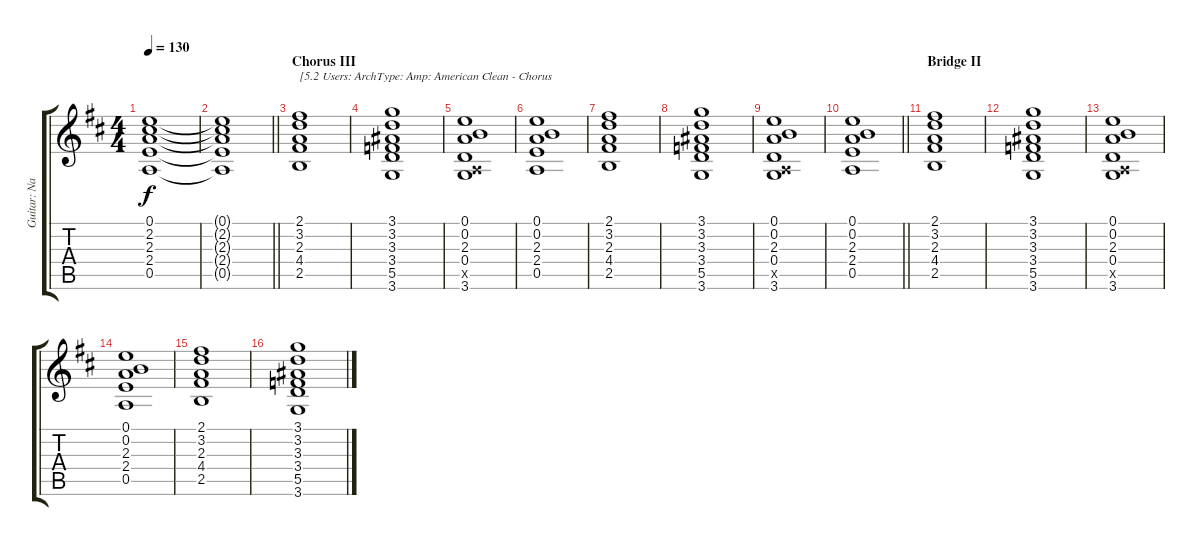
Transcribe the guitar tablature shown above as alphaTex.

\track ("Guitar: Nancy" "Guitar: Na") {instrument electricguitarclean}
\staff {score tabs}
\tuning (E4 B3 G3 D3 A2 E2) {hide}
\ts (4 4)
\tempo 130
\clef g2
\ks d
(0.1 2.2 2.3 2.4 0.5).1{dy f} |
\barLineRight lightlight
(0.1{t} 2.2{t} 2.3{t} 2.4{t} 0.5{t}).1 |
\section ("" "Chorus III")
(2.1 3.2 2.3 4.4 2.5).1{txt "[5.2 Users: ArchType: Amp: American Clean - Chorus"} |
(3.1 3.2 3.3 3.4 5.5 3.6).1 |
(0.1 0.2 2.3 0.4 0.5{x} 3.6).1 |
(0.1 0.2 2.3 2.4 0.5).1 |
(2.1 3.2 2.3 4.4 2.5).1 |
(3.1 3.2 3.3 3.4 5.5 3.6).1 |
(0.1 0.2 2.3 0.4 0.5{x} 3.6).1 |
\barLineRight lightlight
(0.1 0.2 2.3 2.4 0.5).1 |
\section ("" "Bridge II")
(2.1 3.2 2.3 4.4 2.5).1 |
(3.1 3.2 3.3 3.4 5.5 3.6).1 |
(0.1 0.2 2.3 0.4 0.5{x} 3.6).1 |
(0.1 0.2 2.3 2.4 0.5).1 |
(2.1 3.2 2.3 4.4 2.5).1 |
(3.1 3.2 3.3 3.4 5.5 3.6).1
